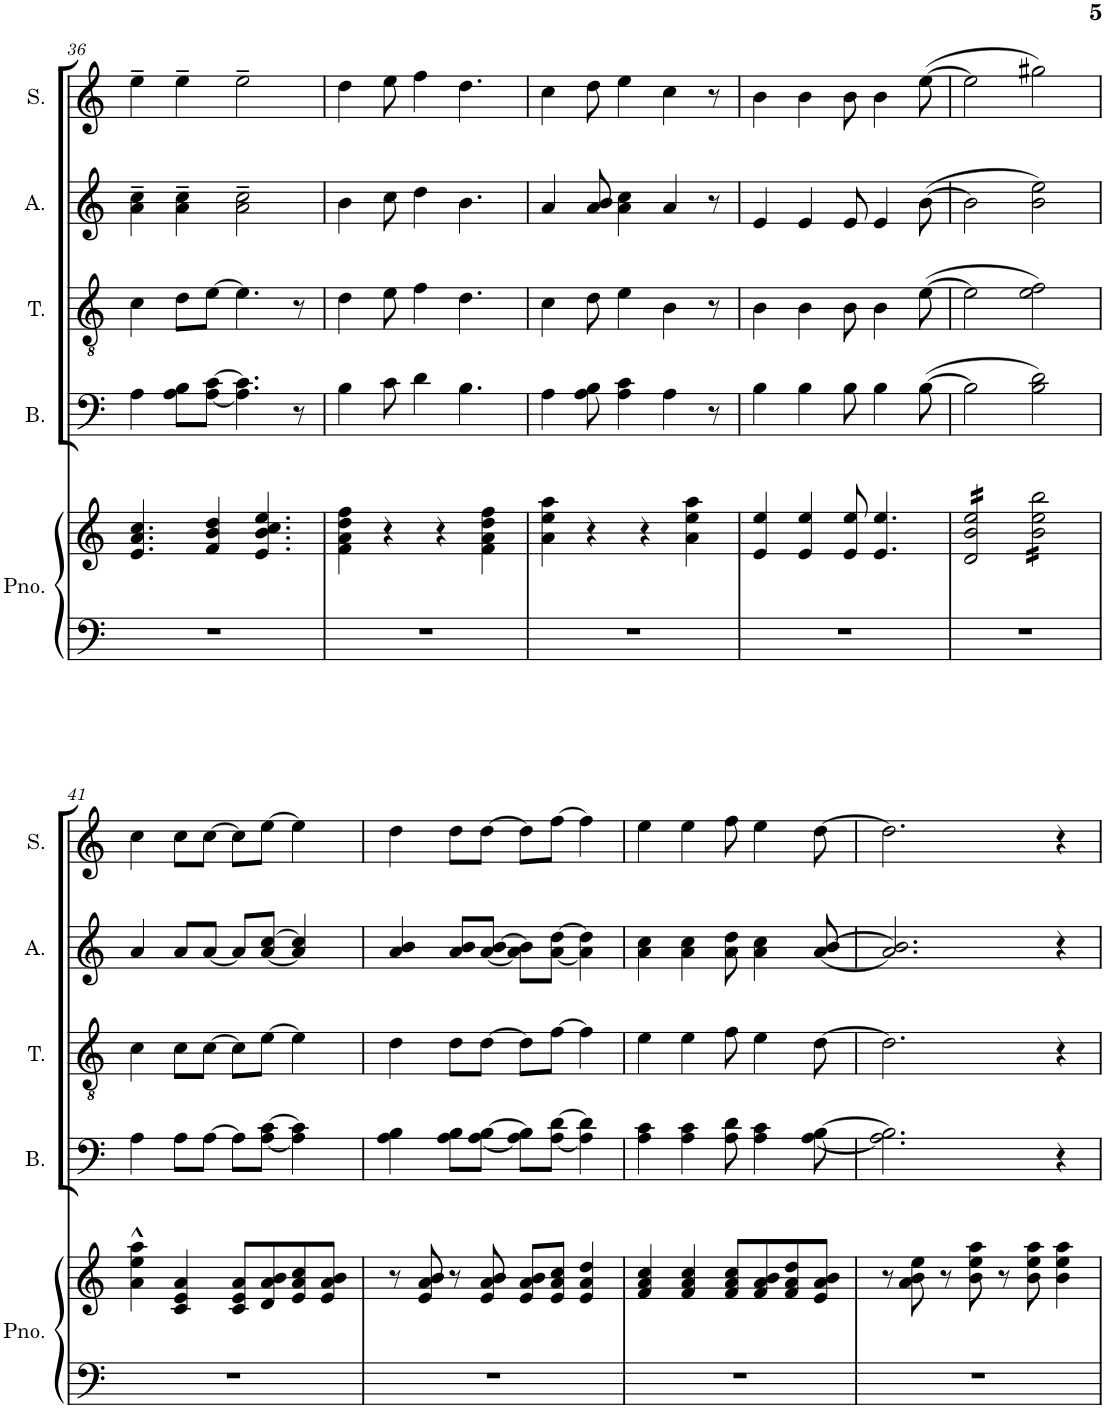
**kern	**kern	**kern	**kern	**kern	**kern
*part5	*part5	*part4	*part3	*part2	*part1
*staff6	*staff5	*staff4	*staff3	*staff2	*staff1
*I"Piano	*	*I"Bass	*I"Tenor	*I"Alto	*I"Soprano
*I'Pno.	*	*I'B.	*I'T.	*I'A.	*I'S.
!!LO:PB:g=z
*clefF4	*clefG2	*clefF4	*clefGv2	*clefG2	*clefG2
*k[]	*k[]	*k[]	*k[]	*k[]	*k[]
*M4/4	*M4/4	*M4/4	*M4/4	*M4/4	*M4/4
=36	=36	=36	=36	=36	=36
1r	4.e/ 4.a/ 4.cc/	4A\	4c\	4a\~ 4cc\~	4ee~\
.	.	8A\ 8B\L	8d\L	4a\~ 4cc\~	4ee~\
.	4f/ 4b/ 4dd/	[8A\ [8c\J	[8e\J	.	.
.	.	4.A\] 4.c\]	4.e\]	2a\~ 2cc\~	2ee~\
.	4.e/ 4.b/ 4.cc/ 4.ee/	.	.	.	.
.	.	8r	8r	.	.
=37	=37	=37	=37	=37	=37
1r	4f\ 4a\ 4dd\ 4ff\	4B\	4d\	4b\	4dd\
.	4r	8c\	8e\	8cc\	8ee\
.	.	4d\	4f\	4dd\	4ff\
.	4r	.	.	.	.
.	.	4.B\	4.d\	4.b\	4.dd\
.	4f\ 4a\ 4dd\ 4ff\	.	.	.	.
=38	=38	=38	=38	=38	=38
1r	4a\ 4ee\ 4aa\	4A\	4c\	4a/	4cc\
.	4r	8A\ 8B\	8d\	8a/ 8b/	8dd\
.	.	4A\ 4c\	4e\	4a\ 4cc\	4ee\
.	4r	.	.	.	.
.	.	4A\	4B\	4a/	4cc\
.	4a\ 4ee\ 4aa\	.	.	.	.
.	.	8r	8r	8r	8r
=39	=39	=39	=39	=39	=39
1r	4e/ 4ee/	4B\	4B\	4e/	4b\
.	4e/ 4ee/	4B\	4B\	4e/	4b\
.	8e/ 8ee/	8B\	8B\	8e/	8b\
.	4.e/ 4.ee/	4B\	4B\	4e/	4b\
.	.	([8B\	([8e\	([8b\	([8ee\
=40	=40	=40	=40	=40	=40
*	*tremolo	*	*	*	*
1r	16d/ 16b/ 16ee/LL	2B\]	2e\]	2b\]	2ee\]
.	16d/ 16b/ 16ee/	.	.	.	.
.	16d/ 16b/ 16ee/	.	.	.	.
.	16d/ 16b/ 16ee/	.	.	.	.
.	16d/ 16b/ 16ee/	.	.	.	.
.	16d/ 16b/ 16ee/	.	.	.	.
.	16d/ 16b/ 16ee/	.	.	.	.
.	16d/ 16b/ 16ee/JJ	.	.	.	.
.	16b\ 16ee\ 16bb\LL	2B\ 2d\)	2e\ 2f\)	2b\ 2ee\)	2gg#X\)
.	16b\ 16ee\ 16bb\	.	.	.	.
.	16b\ 16ee\ 16bb\	.	.	.	.
.	16b\ 16ee\ 16bb\	.	.	.	.
.	16b\ 16ee\ 16bb\	.	.	.	.
.	16b\ 16ee\ 16bb\	.	.	.	.
.	16b\ 16ee\ 16bb\	.	.	.	.
.	16b\ 16ee\ 16bb\JJ	.	.	.	.
*	*Xtremolo	*	*	*	*
!!LO:LB:g=z
=41	=41	=41	=41	=41	=41
1r	4a\^^ 4ee\^^ 4aa\^^	4A\	4c\	4a/	4cc\
.	4c/ 4e/ 4a/	8A\L	8c\L	8a/L	8cc\L
.	.	[8A\J	[8c\J	[8a/J	[8cc\J
.	8c/ 8e/ 8a/L	8A\L]	8c\L]	8a/L]	8cc\L]
.	8d/ 8a/ 8b/	[8A\ [8c\J	[8e\J	[8a/ [8cc/J	[8ee\J
.	8e/ 8a/ 8cc/	4A\] 4c\]	4e\]	4a/] 4cc/]	4ee\]
.	8e/ 8a/ 8b/J	.	.	.	.
=42	=42	=42	=42	=42	=42
1r	8r	4A\ 4B\	4d\	4a/ 4b/	4dd\
.	8e/ 8a/ 8b/	.	.	.	.
.	8r	8A\ 8B\L	8d\L	8a/ 8b/L	8dd\L
.	8e/ 8a/ 8b/	[8A\ [8B\J	[8d\J	[8a/ [8b/J	[8dd\J
.	8e/ 8a/ 8b/L	8A\] 8B\]L	8d\L]	8a\] 8b\]L	8dd\L]
.	8e/ 8a/ 8cc/J	[8A\ [8d\J	[8f\J	[8a\ [8dd\J	[8ff\J
.	4e/ 4a/ 4dd/	4A\] 4d\]	4f\]	4a\] 4dd\]	4ff\]
=43	=43	=43	=43	=43	=43
1r	4f/ 4a/ 4cc/	4A\ 4c\	4e\	4a\ 4cc\	4ee\
.	4f/ 4a/ 4cc/	4A\ 4c\	4e\	4a\ 4cc\	4ee\
.	8f/ 8a/ 8cc/L	8A\ 8d\	8f\	8a\ 8dd\	8ff\
.	8f/ 8a/ 8b/	4A\ 4c\	4e\	4a\ 4cc\	4ee\
.	8f/ 8a/ 8dd/	.	.	.	.
.	8e/ 8a/ 8b/J	[8A\ [8B\	[8d\	[8a/ [8b/	[8dd\
=44	=44	=44	=44	=44	=44
1r	8r	2.A\] 2.B\]	2.d\]	2.a/] 2.b/]	2.dd\]
.	8a\ 8b\ 8ee\	.	.	.	.
.	8r	.	.	.	.
.	8b\ 8ee\ 8aa\	.	.	.	.
.	8r	.	.	.	.
.	8b\ 8ee\ 8aa\	.	.	.	.
.	4b\ 4ee\ 4aa\	4r	4r	4r	4r
=	=	=	=	=	=
*-	*-	*-	*-	*-	*-
